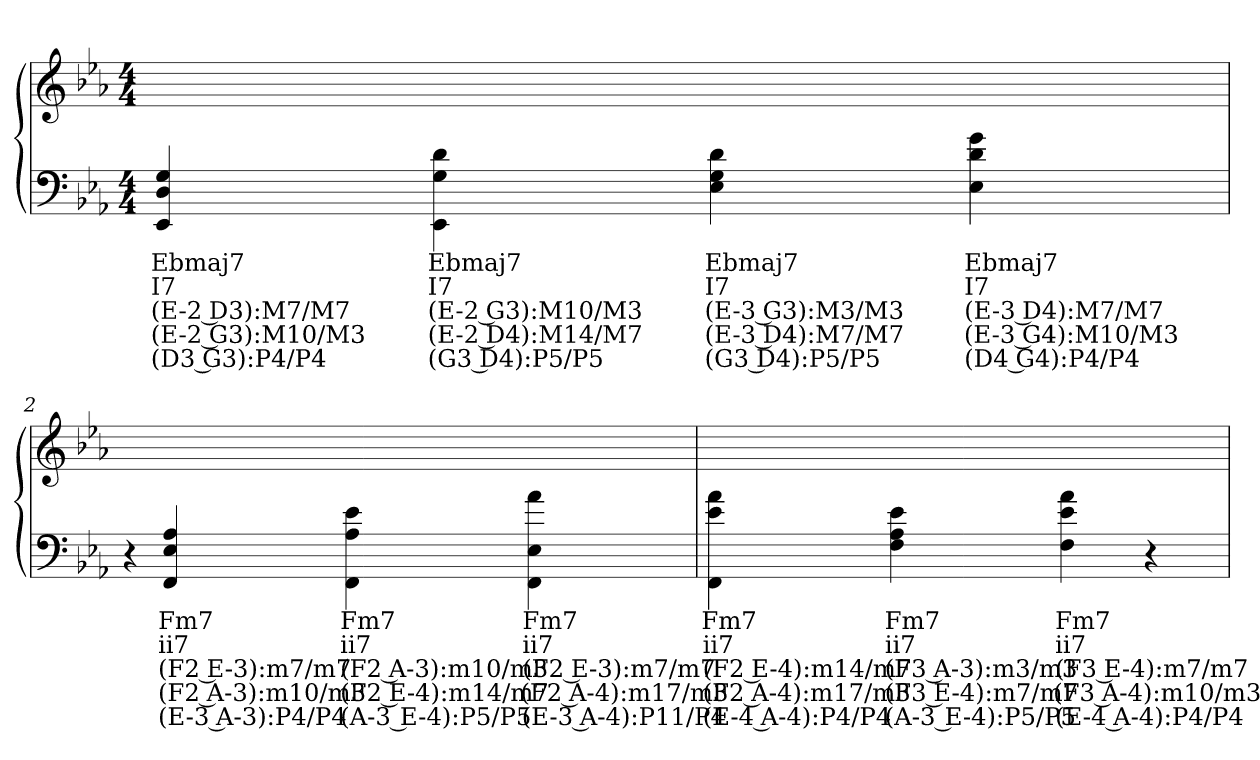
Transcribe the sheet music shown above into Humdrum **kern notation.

**kern	**text	**text	**text	**text	**text	**kern
*part2	*part2	*part2	*part2	*part2	*part2	*part1
*staff2	*staff2	*staff2	*staff2	*staff2	*staff2	*staff1
*clefF4	*	*	*	*	*	*clefG2
*k[b-e-a-]	*	*	*	*	*	*k[b-e-a-]
*E-:	*	*	*	*	*	*E-:
*M4/4	*	*	*	*	*	*M4/4
*MM60	*	*	*	*	*	*MM60
=1	=1	=1	=1	=1	=1	=1
4EE- 4D 4G	Ebmaj7	I7	(E-2 D3):M7/M7	(E-2 G3):M10/M3	(D3 G3):P4/P4	1ryy
4EE- 4G 4d	Ebmaj7	I7	(E-2 G3):M10/M3	(E-2 D4):M14/M7	(G3 D4):P5/P5	.
4E- 4G 4d	Ebmaj7	I7	(E-3 G3):M3/M3	(E-3 D4):M7/M7	(G3 D4):P5/P5	.
4E- 4d 4g	Ebmaj7	I7	(E-3 D4):M7/M7	(E-3 G4):M10/M3	(D4 G4):P4/P4	.
=2	=2	=2	=2	=2	=2	=2
4r	.	.	.	.	.	1ryy
4FF 4E- 4A-	Fm7	ii7	(F2 E-3):m7/m7	(F2 A-3):m10/m3	(E-3 A-3):P4/P4	.
4FF 4A- 4e-	Fm7	ii7	(F2 A-3):m10/m3	(F2 E-4):m14/m7	(A-3 E-4):P5/P5	.
4FF 4E- 4a-	Fm7	ii7	(F2 E-3):m7/m7	(F2 A-4):m17/m3	(E-3 A-4):P11/P4	.
=3	=3	=3	=3	=3	=3	=3
4FF 4e- 4a-	Fm7	ii7	(F2 E-4):m14/m7	(F2 A-4):m17/m3	(E-4 A-4):P4/P4	1ryy
4F 4A- 4e-	Fm7	ii7	(F3 A-3):m3/m3	(F3 E-4):m7/m7	(A-3 E-4):P5/P5	.
4F 4e- 4a-	Fm7	ii7	(F3 E-4):m7/m7	(F3 A-4):m10/m3	(E-4 A-4):P4/P4	.
4r	.	.	.	.	.	.
=	=	=	=	=	=	=
*-	*-	*-	*-	*-	*-	*-
